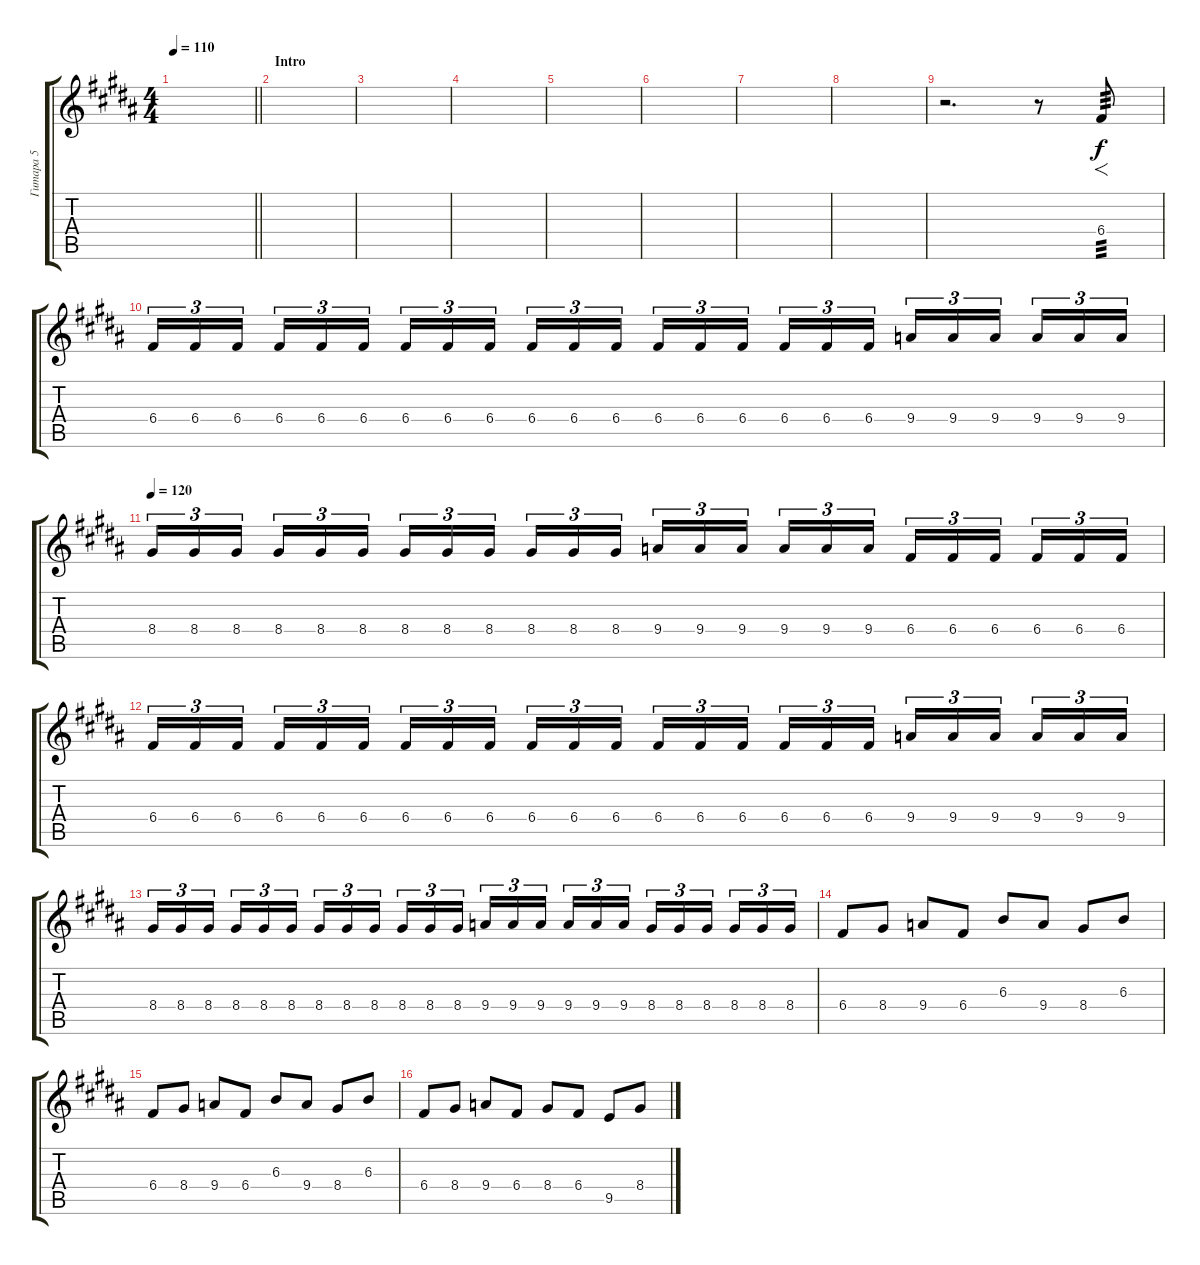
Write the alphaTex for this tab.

\track ("Гитара 5" "Гитара 5") {instrument acousticguitarsteel}
\staff {score tabs}
\tuning (D4 A3 F3 C3 G2 D2) {hide}
\ts (4 4)
\tempo 110
\clef g2
\barLineRight lightlight
\ks g#minor
|
\section ("" "Intro")
|
|
|
|
|
|
|
r.2{d} r.8 6.4.8{f tp 3} |
6.4.16{tu (3 2)} 6.4.16{tu (3 2)} 6.4.16{tu (3 2) beam splitsecondary} 6.4.16{tu (3 2)} 6.4.16{tu (3 2)} 6.4.16{tu (3 2)} 6.4.16{tu (3 2)} 6.4.16{tu (3 2)} 6.4.16{tu (3 2) beam splitsecondary} 6.4.16{tu (3 2)} 6.4.16{tu (3 2)} 6.4.16{tu (3 2)} 6.4.16{tu (3 2)} 6.4.16{tu (3 2)} 6.4.16{tu (3 2) beam splitsecondary} 6.4.16{tu (3 2)} 6.4.16{tu (3 2)} 6.4.16{tu (3 2)} 9.4.16{tu (3 2)} 9.4.16{tu (3 2)} 9.4.16{tu (3 2) beam splitsecondary} 9.4.16{tu (3 2)} 9.4.16{tu (3 2)} 9.4.16{tu (3 2)} |
\tempo 120
8.4.16{tu (3 2)} 8.4.16{tu (3 2)} 8.4.16{tu (3 2) beam splitsecondary} 8.4.16{tu (3 2)} 8.4.16{tu (3 2)} 8.4.16{tu (3 2)} 8.4.16{tu (3 2)} 8.4.16{tu (3 2)} 8.4.16{tu (3 2) beam splitsecondary} 8.4.16{tu (3 2)} 8.4.16{tu (3 2)} 8.4.16{tu (3 2)} 9.4.16{tu (3 2)} 9.4.16{tu (3 2)} 9.4.16{tu (3 2) beam splitsecondary} 9.4.16{tu (3 2)} 9.4.16{tu (3 2)} 9.4.16{tu (3 2)} 6.4.16{tu (3 2)} 6.4.16{tu (3 2)} 6.4.16{tu (3 2) beam splitsecondary} 6.4.16{tu (3 2)} 6.4.16{tu (3 2)} 6.4.16{tu (3 2)} |
6.4.16{tu (3 2)} 6.4.16{tu (3 2)} 6.4.16{tu (3 2) beam splitsecondary} 6.4.16{tu (3 2)} 6.4.16{tu (3 2)} 6.4.16{tu (3 2)} 6.4.16{tu (3 2)} 6.4.16{tu (3 2)} 6.4.16{tu (3 2) beam splitsecondary} 6.4.16{tu (3 2)} 6.4.16{tu (3 2)} 6.4.16{tu (3 2)} 6.4.16{tu (3 2)} 6.4.16{tu (3 2)} 6.4.16{tu (3 2) beam splitsecondary} 6.4.16{tu (3 2)} 6.4.16{tu (3 2)} 6.4.16{tu (3 2)} 9.4.16{tu (3 2)} 9.4.16{tu (3 2)} 9.4.16{tu (3 2) beam splitsecondary} 9.4.16{tu (3 2)} 9.4.16{tu (3 2)} 9.4.16{tu (3 2)} |
8.4.16{tu (3 2)} 8.4.16{tu (3 2)} 8.4.16{tu (3 2) beam splitsecondary} 8.4.16{tu (3 2)} 8.4.16{tu (3 2)} 8.4.16{tu (3 2)} 8.4.16{tu (3 2)} 8.4.16{tu (3 2)} 8.4.16{tu (3 2) beam splitsecondary} 8.4.16{tu (3 2)} 8.4.16{tu (3 2)} 8.4.16{tu (3 2)} 9.4.16{tu (3 2)} 9.4.16{tu (3 2)} 9.4.16{tu (3 2) beam splitsecondary} 9.4.16{tu (3 2)} 9.4.16{tu (3 2)} 9.4.16{tu (3 2)} 8.4.16{tu (3 2)} 8.4.16{tu (3 2)} 8.4.16{tu (3 2) beam splitsecondary} 8.4.16{tu (3 2)} 8.4.16{tu (3 2)} 8.4.16{tu (3 2)} |
6.4.8 8.4.8 9.4.8 6.4.8 6.3.8 9.4.8 8.4.8 6.3.8 |
6.4.8 8.4.8 9.4.8 6.4.8 6.3.8 9.4.8 8.4.8 6.3.8 |
6.4.8 8.4.8 9.4.8 6.4.8 8.4.8 6.4.8 9.5.8 8.4.8
